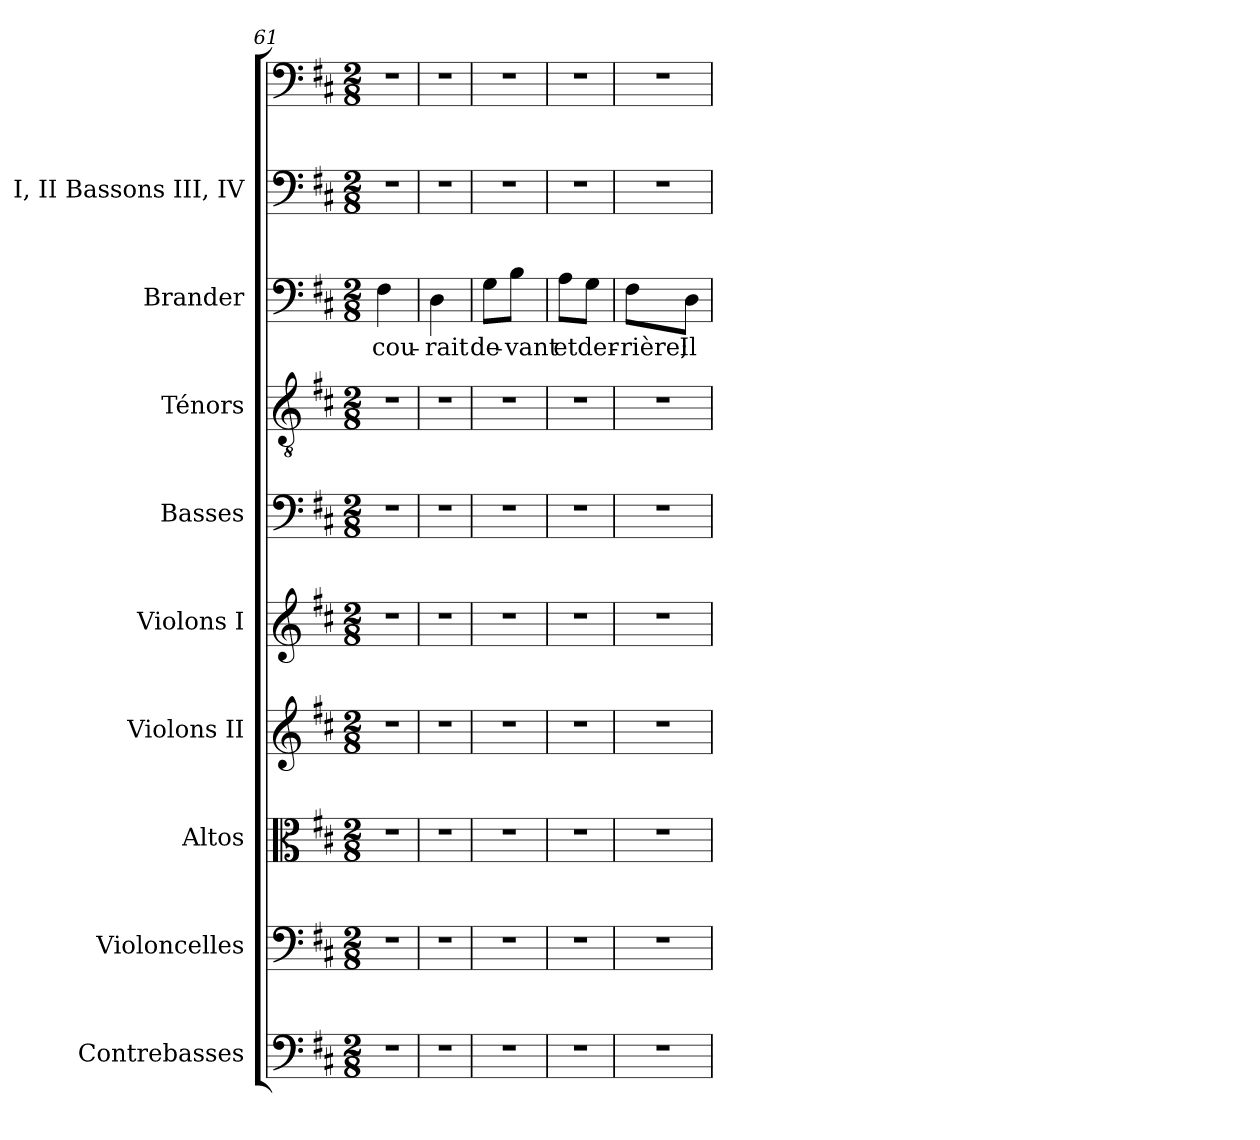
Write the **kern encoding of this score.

**kern	**kern	**kern	**kern	**kern	**kern	**kern	**kern	**text	**kern	**kern
*part9	*part8	*part7	*part6	*part5	*part4	*part3	*part2	*part2	*part1	*part1
*staff10	*staff9	*staff8	*staff7	*staff6	*staff5	*staff4	*staff3	*staff3	*staff2	*staff1
*I"Contrebasses	*I"Violoncelles	*I"Altos	*I"Violons II	*I"Violons I	*I"Basses	*I"Ténors	*I"Brander	*	*I"I, II   Bassons   III, IV	*
*clefF4	*clefF4	*clefC3	*clefG2	*clefG2	*clefF4	*clefGv2	*clefF4	*	*clefF4	*clefF4
*ITrd7c12	*	*	*	*	*	*ITrd7c12	*	*	*	*
*k[f#c#]	*k[f#c#]	*k[f#c#]	*k[f#c#]	*k[f#c#]	*k[f#c#]	*k[f#c#]	*k[f#c#]	*	*k[f#c#]	*k[f#c#]
*D:	*D:	*D:	*D:	*D:	*D:	*D:	*D:	*	*D:	*D:
*M2/8	*M2/8	*M2/8	*M2/8	*M2/8	*M2/8	*M2/8	*M2/8	*	*M2/8	*M2/8
=61	=61	=61	=61	=61	=61	=61	=61	=61	=61	=61
!LO:N:vis=1	!LO:N:vis=1	!LO:N:vis=1	!LO:N:vis=1	!LO:N:vis=1	!LO:N:vis=1	!LO:N:vis=1	!	!	!	!
!	!	!	!	!	!	!	!	!LO:LY:b:color=#000000	!LO:N:vis=1	!LO:N:vis=1
4r	4r	4r	4r	4r	4r	4r	4F#i\	cou-	4r	4r
=62	=62	=62	=62	=62	=62	=62	=62	=62	=62	=62
!LO:N:vis=1	!LO:N:vis=1	!LO:N:vis=1	!LO:N:vis=1	!LO:N:vis=1	!LO:N:vis=1	!LO:N:vis=1	!	!	!	!
!	!	!	!	!	!	!	!	!LO:LY:b:color=#000000	!LO:N:vis=1	!LO:N:vis=1
4r	4r	4r	4r	4r	4r	4r	4Di\	-rait	4r	4r
=63	=63	=63	=63	=63	=63	=63	=63	=63	=63	=63
!LO:N:vis=1	!LO:N:vis=1	!LO:N:vis=1	!LO:N:vis=1	!LO:N:vis=1	!LO:N:vis=1	!LO:N:vis=1	!	!	!	!
!	!	!	!	!	!	!	!	!LO:LY:b:color=#000000	!LO:N:vis=1	!LO:N:vis=1
4r	4r	4r	4r	4r	4r	4r	8Gi\L	de-	4r	4r
!	!	!	!	!	!	!	!	!LO:LY:b:color=#000000	!	!
.	.	.	.	.	.	.	8Bi\J	-vant	.	.
=64	=64	=64	=64	=64	=64	=64	=64	=64	=64	=64
!LO:N:vis=1	!LO:N:vis=1	!LO:N:vis=1	!LO:N:vis=1	!LO:N:vis=1	!LO:N:vis=1	!LO:N:vis=1	!	!	!	!
!	!	!	!	!	!	!	!	!LO:LY:b:color=#000000	!LO:N:vis=1	!LO:N:vis=1
4r	4r	4r	4r	4r	4r	4r	8Ai\L	et	4r	4r
!	!	!	!	!	!	!	!	!LO:LY:b:color=#000000	!	!
.	.	.	.	.	.	.	8Gi\J	der-	.	.
=65	=65	=65	=65	=65	=65	=65	=65	=65	=65	=65
!LO:N:vis=1	!LO:N:vis=1	!LO:N:vis=1	!LO:N:vis=1	!LO:N:vis=1	!LO:N:vis=1	!LO:N:vis=1	!	!	!	!
!	!	!	!	!	!	!	!	!LO:LY:b:color=#000000	!LO:N:vis=1	!LO:N:vis=1
4r	4r	4r	4r	4r	4r	4r	8F#i\L	-rière;	4r	4r
!	!	!	!	!	!	!	!	!LO:LY:b:color=#000000	!	!
.	.	.	.	.	.	.	8Di\J	Il	.	.
=	=	=	=	=	=	=	=	=	=	=
*-	*-	*-	*-	*-	*-	*-	*-	*-	*-	*-
